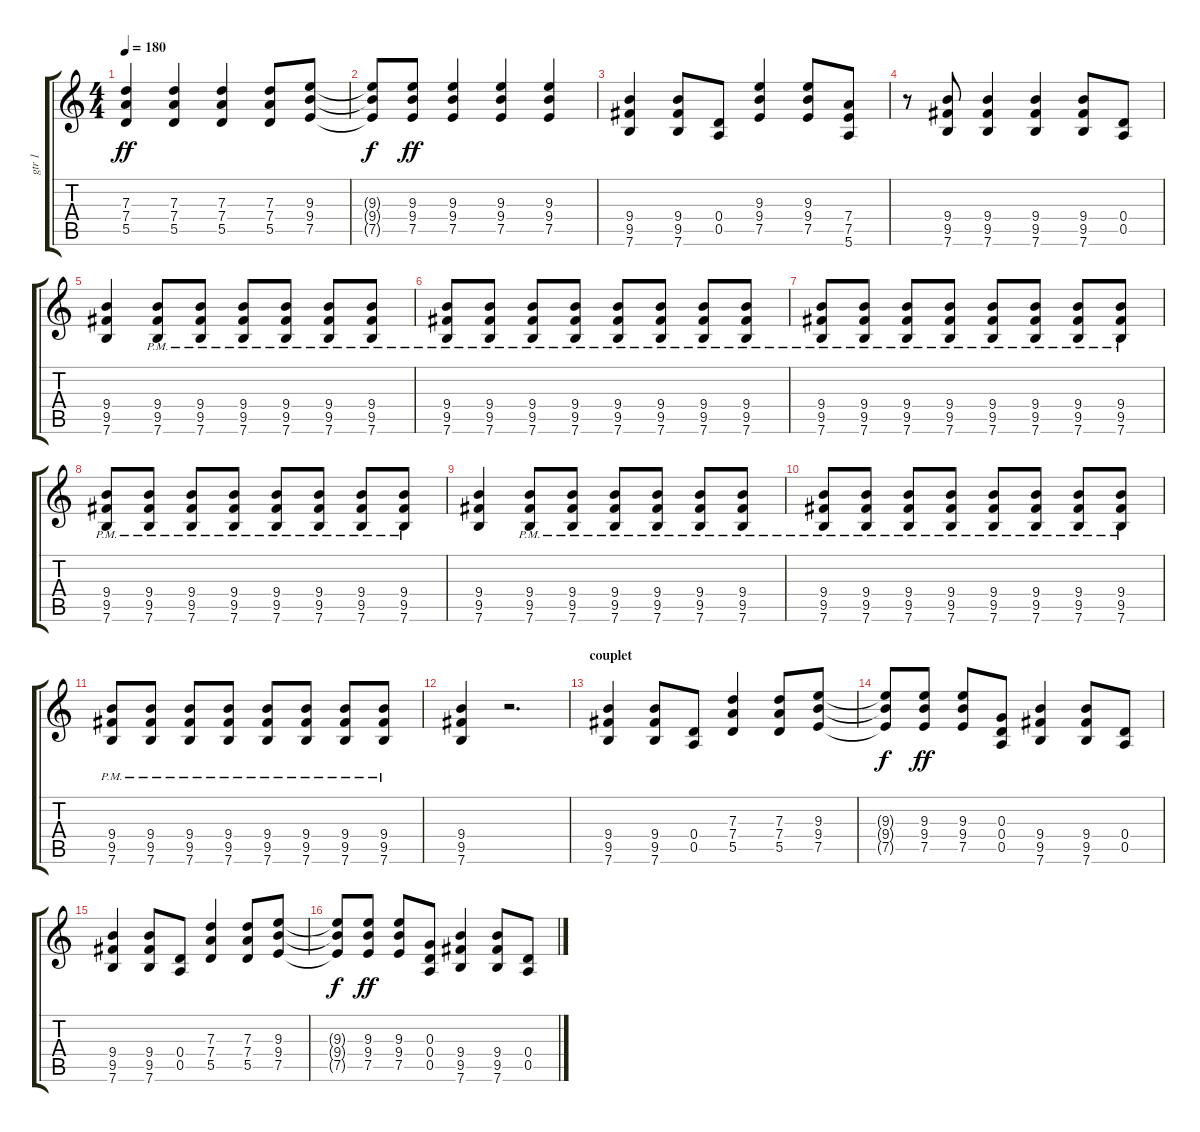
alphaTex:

\track ("gtr 1" "gtr 1") {instrument distortionguitar}
\staff {score tabs}
\tuning (E4 B3 G3 D3 A2 E2) {hide}
\ts (4 4)
\tempo 180
\clef g2
\ks c
(7.3 7.4 5.5).4{dy ff} (7.3 7.4 5.5).4 (7.3 7.4 5.5).4 (7.3 7.4 5.5).8 (9.3 9.4 7.5).8 |
(9.3{t} 9.4{t} 7.5{t}).8{dy f} (9.3 9.4 7.5).8{dy ff} (9.3 9.4 7.5).4 (9.3 9.4 7.5).4 (9.3 9.4 7.5).4 |
(9.4 9.5 7.6).4 (9.4 9.5 7.6).8 (0.4 0.5).8 (9.3 9.4 7.5).4 (9.3 9.4 7.5).8 (7.4 7.5 5.6).8 |
r.8 (9.4 9.5 7.6).8 (9.4 9.5 7.6).4 (9.4 9.5 7.6).4 (9.4 9.5 7.6).8 (0.4 0.5).8 |
(9.4 9.5 7.6).4 (9.4{pm} 9.5 7.6).8 (9.4{pm} 9.5 7.6).8 (9.4{pm} 9.5 7.6).8 (9.4{pm} 9.5 7.6).8 (9.4{pm} 9.5 7.6).8 (9.4{pm} 9.5 7.6).8 |
(9.4 9.5{pm} 7.6).8 (9.4{pm} 9.5 7.6).8 (9.4{pm} 9.5 7.6).8 (9.4{pm} 9.5 7.6).8 (9.4{pm} 9.5 7.6).8 (9.4{pm} 9.5 7.6).8 (9.4{pm} 9.5 7.6).8 (9.4 9.5{pm} 7.6).8 |
(9.4 9.5{pm} 7.6).8 (9.4{pm} 9.5 7.6).8 (9.4{pm} 9.5 7.6).8 (9.4{pm} 9.5 7.6).8 (9.4{pm} 9.5 7.6).8 (9.4{pm} 9.5 7.6).8 (9.4{pm} 9.5 7.6).8 (9.4 9.5{pm} 7.6).8 |
(9.4 9.5{pm} 7.6).8 (9.4{pm} 9.5 7.6).8 (9.4{pm} 9.5 7.6).8 (9.4{pm} 9.5 7.6).8 (9.4{pm} 9.5 7.6).8 (9.4{pm} 9.5 7.6).8 (9.4{pm} 9.5 7.6).8 (9.4 9.5{pm} 7.6).8 |
(9.4 9.5 7.6).4 (9.4{pm} 9.5 7.6).8 (9.4{pm} 9.5 7.6).8 (9.4{pm} 9.5 7.6).8 (9.4{pm} 9.5 7.6).8 (9.4{pm} 9.5 7.6).8 (9.4{pm} 9.5 7.6).8 |
(9.4 9.5{pm} 7.6).8 (9.4{pm} 9.5 7.6).8 (9.4{pm} 9.5 7.6).8 (9.4{pm} 9.5 7.6).8 (9.4{pm} 9.5 7.6).8 (9.4{pm} 9.5 7.6).8 (9.4{pm} 9.5 7.6).8 (9.4 9.5{pm} 7.6).8 |
(9.4 9.5{pm} 7.6).8 (9.4{pm} 9.5 7.6).8 (9.4{pm} 9.5 7.6).8 (9.4{pm} 9.5 7.6).8 (9.4{pm} 9.5 7.6).8 (9.4{pm} 9.5 7.6).8 (9.4{pm} 9.5 7.6).8 (9.4 9.5{pm} 7.6).8 |
(9.4 9.5 7.6).4 r.2{d} |
\section ("" "couplet")
(9.4 9.5 7.6).4 (9.4 9.5 7.6).8 (0.4 0.5).8 (7.3 7.4 5.5).4 (7.3 7.4 5.5).8 (9.3 9.4 7.5).8 |
(9.3{t} 9.4{t} 7.5{t}).8{dy f} (9.3 9.4 7.5).8{dy ff} (9.3 9.4 7.5).8 (0.3 0.4 0.5).8 (9.4 9.5 7.6).4 (9.4 9.5 7.6).8 (0.4 0.5).8 |
(9.4 9.5 7.6).4 (9.4 9.5 7.6).8 (0.4 0.5).8 (7.3 7.4 5.5).4 (7.3 7.4 5.5).8 (9.3 9.4 7.5).8 |
(9.3{t} 9.4{t} 7.5{t}).8{dy f} (9.3 9.4 7.5).8{dy ff} (9.3 9.4 7.5).8 (0.3 0.4 0.5).8 (9.4 9.5 7.6).4 (9.4 9.5 7.6).8 (0.4 0.5).8
